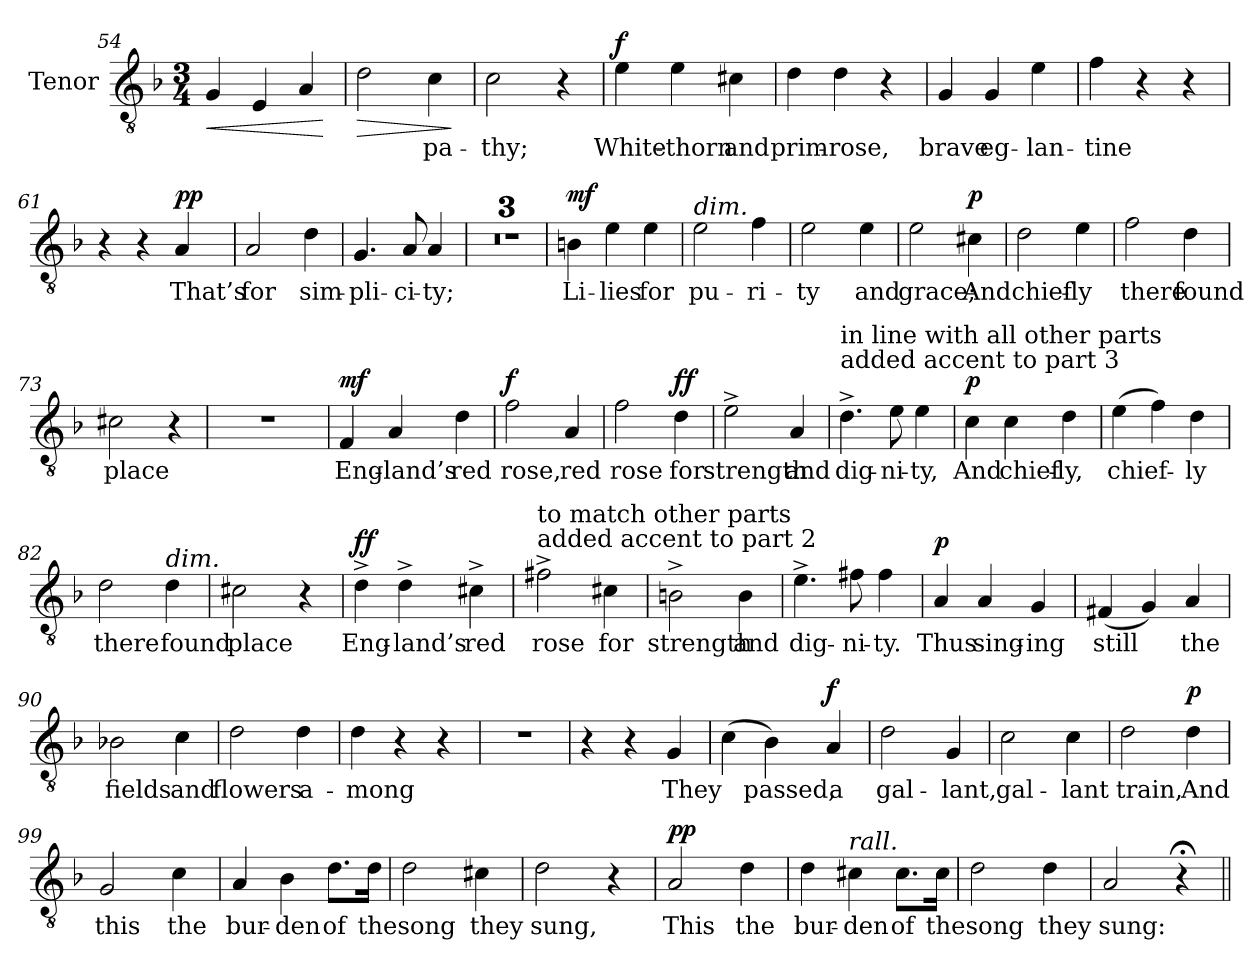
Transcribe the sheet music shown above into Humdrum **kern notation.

**kern	**text	**dynam
*part1	*part1	*part1
*staff1	*staff1	*staff1
*I"Tenor	*	*
*clefGv2	*	*
*k[b-]	*	*
*M3/4	*	*
=54	=54	=54
!	!	!LO:HP:b
4G/	.	<
4E/	.	.
4A/	.	.
.	.	[
=55	=55	=55
!	!	!LO:HP:b
2d\	.	>
!	!LO:LY:b	!
4c\	-pa-	.
.	.	]
=56	=56	=56
!	!LO:LY:b	!
2c\	-thy;	.
4r	.	.
!!LO:LB:g=z
=57	=57	=57
!	!LO:LY:b	!LO:DY:a
4e\	White-	f
!	!LO:LY:b	!
4e\	-thorn	.
!	!LO:LY:b	!
4c#X\	and	.
=58	=58	=58
!	!LO:LY:b	!
4d\	prim-	.
!	!LO:LY:b	!
4d\	-rose,	.
4r	.	.
=59	=59	=59
!	!LO:LY:b	!
4G/	brave	.
!	!LO:LY:b	!
4G/	eg-	.
!	!LO:LY:b	!
4e\	-lan-	.
=60	=60	=60
!	!LO:LY:b	!
4f\	-tine	.
4r	.	.
4r	.	.
=61	=61	=61
4r	.	.
4r	.	.
!	!LO:LY:b	!LO:DY:a
4A/	That’s	pp
=62	=62	=62
!	!LO:LY:b	!
2A/	for	.
!	!LO:LY:b	!
4d\	sim-	.
!!LO:LB:g=z
=63	=63	=63
!	!LO:LY:b	!
4.G/	-pli-	.
!	!LO:LY:b	!
8A/	-ci-	.
!	!LO:LY:b	!
4A/	-ty;	.
=64	=64	=64
2.r	.	.
=65	=65	=65
2.r	.	.
=66	=66	=66
2.r	.	.
=67	=67	=67
!	!LO:LY:b	!LO:DY:a
4Bn\	Li-	mf
!	!LO:LY:b	!
4e\	-lies	.
!	!LO:LY:b	!
4e\	for	.
=68	=68	=68
!LO:TX:a:i:t=dim.	!	!
!	!LO:LY:b	!
2e\	pu-	.
!	!LO:LY:b	!
4f\	-ri-	.
!!LO:LB:g=z
=69	=69	=69
!	!LO:LY:b	!
2e\	-ty	.
!	!LO:LY:b	!
4e\	and	.
=70	=70	=70
!	!LO:LY:b	!
2e\	grace;	.
!	!LO:LY:b	!LO:DY:b
4c#X\	And	p
=71	=71	=71
!	!LO:LY:b	!
2d\	chief-	.
!	!LO:LY:b	!
4e\	-ly	.
=72	=72	=72
!	!LO:LY:b	!
2f\	there	.
!	!LO:LY:b	!
4d\	found	.
=73	=73	=73
!	!LO:LY:b	!
2c#X\	place	.
4r	.	.
=74	=74	=74
2.r	.	.
!!LO:LB:g=z
=75	=75	=75
!	!LO:LY:b	!LO:DY:a
4F/	Eng-	mf
!	!LO:LY:b	!
4A/	-land’s	.
!	!LO:LY:b	!
4d\	red	.
=76	=76	=76
!	!LO:LY:b	!LO:DY:a
2f\	rose,	f
!	!LO:LY:b	!
4A/	red	.
=77	=77	=77
!	!LO:LY:b	!
2f\	rose	.
!	!LO:LY:b	!LO:DY:a
4d\	for	ff
=78	=78	=78
!	!LO:LY:b	!
2e^\	strength	.
!	!LO:LY:b	!
4A/	and	.
=79	=79	=79
!LO:TX:a:t=added accent to part 3	!	!
!LO:TX:t=in line with all other parts	!	!
!	!LO:LY:b	!
4.d^\	dig-	.
!	!LO:LY:b	!
8e\	-ni-	.
!	!LO:LY:b	!
4e\	-ty,	.
=80	=80	=80
!	!LO:LY:b	!LO:DY:a
4c\	And	p
!	!LO:LY:b	!
4c\	chief-	.
!	!LO:LY:b	!
4d\	-ly,	.
!!LO:LB:g=z
=81	=81	=81
!	!LO:LY:b	!
(>4e\	chief-	.
4f\)	.	.
!	!LO:LY:b	!
4d\	-ly	.
=82	=82	=82
!	!LO:LY:b	!
2d\	there	.
!LO:TX:a:i:t=dim.	!	!
!	!LO:LY:b	!
4d\	found	.
=83	=83	=83
!	!LO:LY:b	!
2c#X\	place	.
4r	.	.
=84	=84	=84
!	!LO:LY:b	!LO:DY:a
4d^\	Eng-	ff
!	!LO:LY:b	!
4d^\	-land’s	.
!	!LO:LY:b	!
4c#X^\	red	.
=85	=85	=85
!LO:TX:a:t=added accent to part 2	!	!
!LO:TX:t=to match other parts	!	!
!	!LO:LY:b	!
2f#X^\	rose	.
!	!LO:LY:b	!
4c#X\	for	.
=86	=86	=86
!	!LO:LY:b	!
2Bn^\	strength	.
!	!LO:LY:b	!
4B\	and	.
!!LO:LB:g=z
=87	=87	=87
!	!LO:LY:b	!
4.e^\	dig-	.
!	!LO:LY:b	!
8f#X\	-ni-	.
!	!LO:LY:b	!
4f#\	-ty.	.
=88	=88	=88
!	!LO:LY:b	!LO:DY:a
4A/	Thus	p
!	!LO:LY:b	!
4A/	sing-	.
!	!LO:LY:b	!
4G/	-ing	.
=89	=89	=89
!	!LO:LY:b	!
(<4F#X/	still	.
4G/)	.	.
!	!LO:LY:b	!
4A/	the	.
=90	=90	=90
!	!LO:LY:b	!
2B-X\	fields	.
!	!LO:LY:b	!
4c\	and	.
=91	=91	=91
!	!LO:LY:b	!
2d\	flowers	.
!	!LO:LY:b	!
4d\	a-	.
=92	=92	=92
!	!LO:LY:b	!
4d\	-mong	.
4r	.	.
4r	.	.
!!LO:LB:g=z
=93	=93	=93
2.r	.	.
=94	=94	=94
4r	.	.
4r	.	.
!	!LO:LY:b	!
4G/	They	.
=95	=95	=95
(>4c\	.	.
!	!LO:LY:b	!
4B-\)	passed,	.
!	!LO:LY:b	!LO:DY:a
4A/	a	f
=96	=96	=96
!	!LO:LY:b	!
2d\	gal-	.
!	!LO:LY:b	!
4G/	-lant,	.
=97	=97	=97
!	!LO:LY:b	!
2c\	gal-	.
!	!LO:LY:b	!
4c\	-lant	.
=98	=98	=98
!	!LO:LY:b	!
2d\	train,	.
!	!LO:LY:b	!LO:DY:a
4d\	And	p
!!LO:LB:g=z
=99	=99	=99
!	!LO:LY:b	!
2G/	this	.
!	!LO:LY:b	!
4c\	the	.
=100	=100	=100
!	!LO:LY:b	!
4A/	bur-	.
!	!LO:LY:b	!
4B-\	-den	.
!	!LO:LY:b	!
8.d\L	of	.
!	!LO:LY:b	!
16d\Jk	the	.
=101	=101	=101
!	!LO:LY:b	!
2d\	song	.
!	!LO:LY:b	!
4c#X\	they	.
=102	=102	=102
!	!LO:LY:b	!
2d\	sung,	.
4r	.	.
=103	=103	=103
!	!LO:LY:b	!LO:DY:a
2A/	This	pp
!	!LO:LY:b	!
4d\	the	.
=104	=104	=104
!	!LO:LY:b	!
4d\	bur-	.
!LO:TX:a:i:t=rall.	!	!
!	!LO:LY:b	!
4c#X\	-den	.
!	!LO:LY:b	!
8.c#\L	of	.
!	!LO:LY:b	!
16c#\Jk	the	.
!!LO:LB:g=z
=105	=105	=105
!	!LO:LY:b	!
2d\	song	.
!	!LO:LY:b	!
4d\	they	.
=106	=106	=106
!	!LO:LY:b	!
2A/	sung:	.
4r;<	.	.
=||	=||	=||
*-	*-	*-
